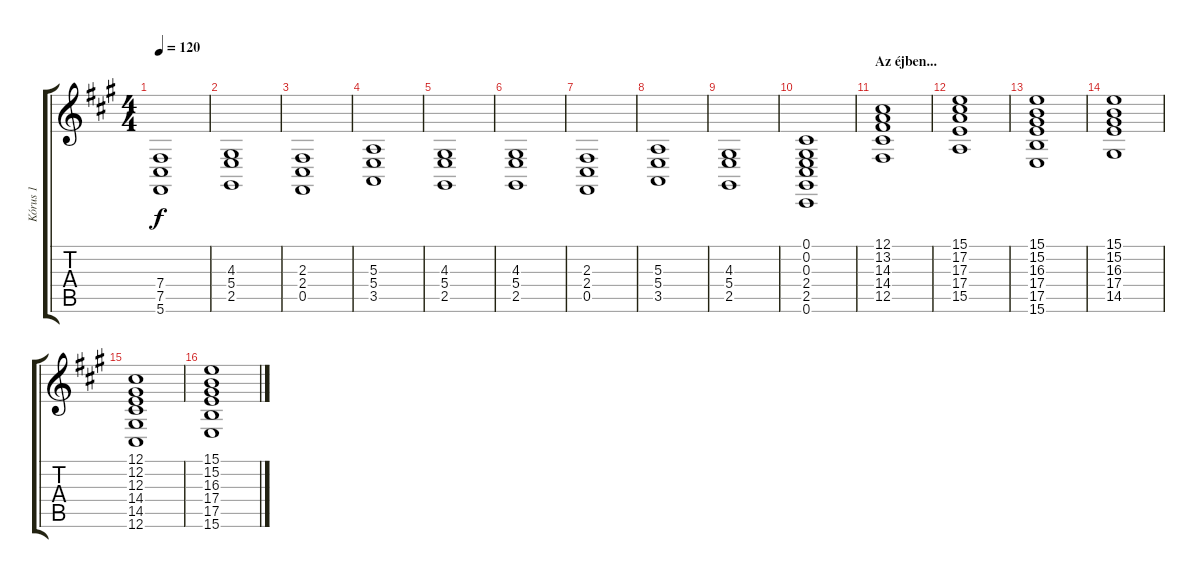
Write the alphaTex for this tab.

\track ("Kórus 1" "Kórus 1") {instrument stringensemble2}
\staff {score tabs}
\tuning (Db4 Ab3 E3 B2 Gb2 Db2) {hide}
\ts (4 4)
\tempo 120
\clef g2
\ks a
(7.4 7.5 5.6).1{dy f} |
(4.3 5.4 2.5).1 |
(2.3 2.4 0.5).1 |
(5.3 5.4 3.5).1 |
(4.3 5.4 2.5).1 |
(4.3 5.4 2.5).1 |
(2.3 2.4 0.5).1 |
(5.3 5.4 3.5).1 |
(4.3 5.4 2.5).1 |
(0.1 0.2 0.3 2.4 2.5 0.6).1 |
\section ("" "Az éjben...")
(12.1 13.2 14.3 14.4 12.5).1 |
(15.1 17.2 17.3 17.4 15.5).1 |
(15.1 15.2 16.3 17.4 17.5 15.6).1 |
(15.1 15.2 16.3 17.4 14.5).1 |
(12.1 12.2 12.3 14.4 14.5 12.6).1 |
(15.1 15.2 16.3 17.4 17.5 15.6).1
